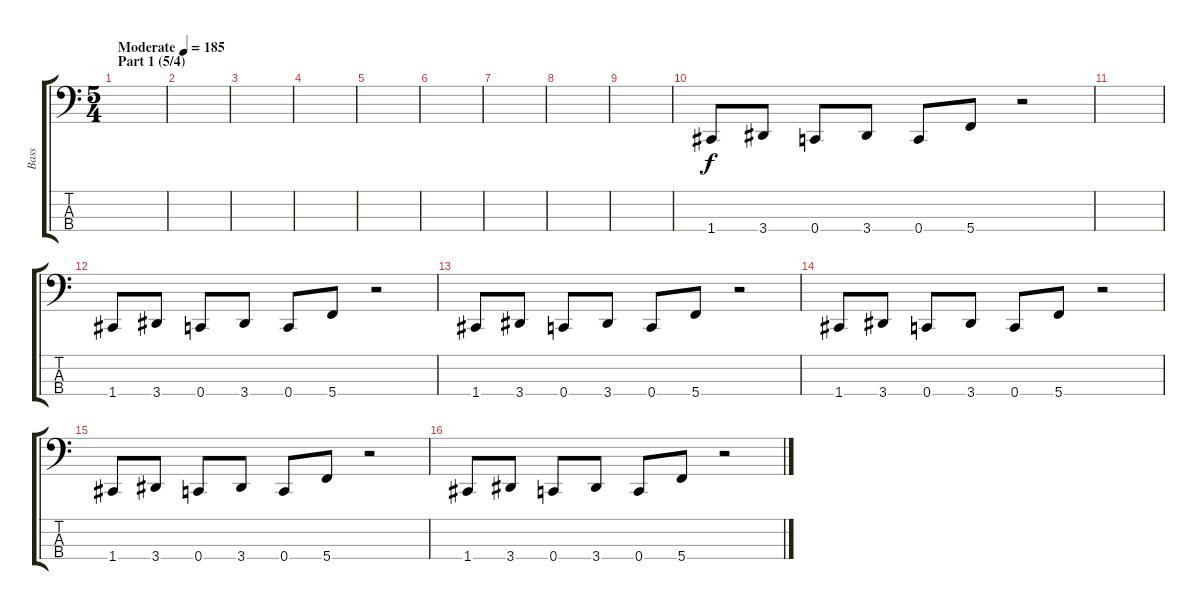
\track ("Bass" "Bass") {instrument electricbassfinger}
\staff {score tabs}
\tuning (F2 C2 G1 C1) {hide}
\ts (5 4)
\section ("" "Part 1 (5/4)")
\tempo (185 "Moderate")
\clef f4
\ks c
|
|
|
|
|
|
|
|
|
1.4.8 3.4.8 0.4.8 3.4.8 0.4.8 5.4.8 r.2 |
|
1.4.8 3.4.8 0.4.8 3.4.8 0.4.8 5.4.8 r.2 |
1.4.8 3.4.8 0.4.8 3.4.8 0.4.8 5.4.8 r.2 |
1.4.8 3.4.8 0.4.8 3.4.8 0.4.8 5.4.8 r.2 |
1.4.8 3.4.8 0.4.8 3.4.8 0.4.8 5.4.8 r.2 |
1.4.8 3.4.8 0.4.8 3.4.8 0.4.8 5.4.8 r.2
